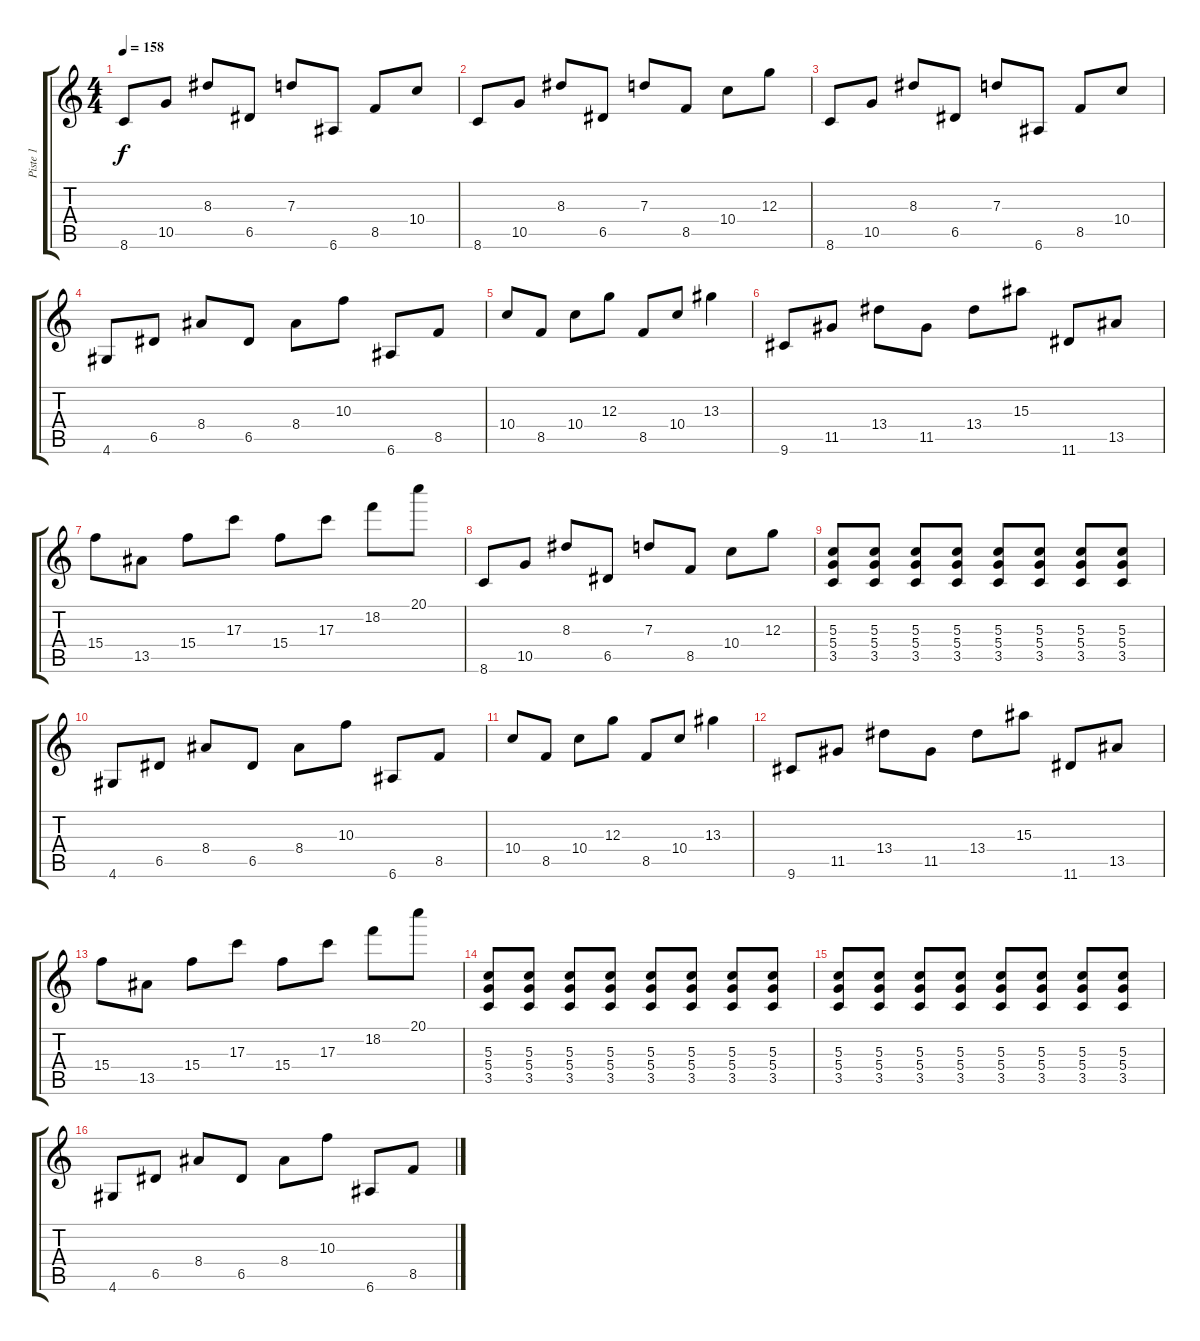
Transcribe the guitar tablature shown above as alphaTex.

\track ("Piste 1" "Piste 1") {instrument distortionguitar}
\staff {score tabs}
\tuning (E4 B3 G3 D3 A2 E2) {hide}
\ts (4 4)
\tempo 158
\clef g2
\ks c
8.6.8{dy f} 10.5.8 8.3.8 6.5.8 7.3.8 6.6.8 8.5.8 10.4.8 |
8.6.8 10.5.8 8.3.8 6.5.8 7.3.8 8.5.8 10.4.8 12.3.8 |
8.6.8 10.5.8 8.3.8 6.5.8 7.3.8 6.6.8 8.5.8 10.4.8 |
4.6.8 6.5.8 8.4.8 6.5.8 8.4.8 10.3.8 6.6.8 8.5.8 |
10.4.8 8.5.8 10.4.8 12.3.8 8.5.8 10.4.8 13.3.4 |
9.6.8 11.5.8 13.4.8 11.5.8 13.4.8 15.3.8 11.6.8 13.5.8 |
15.4.8 13.5.8 15.4.8 17.3.8 15.4.8 17.3.8 18.2.8 20.1.8 |
8.6.8 10.5.8 8.3.8 6.5.8 7.3.8 8.5.8 10.4.8 12.3.8 |
(5.3 5.4 3.5).8 (5.3 5.4 3.5).8 (5.3 5.4 3.5).8 (5.3 5.4 3.5).8 (5.3 5.4 3.5).8 (5.3 5.4 3.5).8 (5.3 5.4 3.5).8 (5.3 5.4 3.5).8 |
4.6.8 6.5.8 8.4.8 6.5.8 8.4.8 10.3.8 6.6.8 8.5.8 |
10.4.8 8.5.8 10.4.8 12.3.8 8.5.8 10.4.8 13.3.4 |
9.6.8 11.5.8 13.4.8 11.5.8 13.4.8 15.3.8 11.6.8 13.5.8 |
15.4.8 13.5.8 15.4.8 17.3.8 15.4.8 17.3.8 18.2.8 20.1.8 |
(5.3 5.4 3.5).8 (5.3 5.4 3.5).8 (5.3 5.4 3.5).8 (5.3 5.4 3.5).8 (5.3 5.4 3.5).8 (5.3 5.4 3.5).8 (5.3 5.4 3.5).8 (5.3 5.4 3.5).8 |
(5.3 5.4 3.5).8 (5.3 5.4 3.5).8 (5.3 5.4 3.5).8 (5.3 5.4 3.5).8 (5.3 5.4 3.5).8 (5.3 5.4 3.5).8 (5.3 5.4 3.5).8 (5.3 5.4 3.5).8 |
4.6.8 6.5.8 8.4.8 6.5.8 8.4.8 10.3.8 6.6.8 8.5.8
